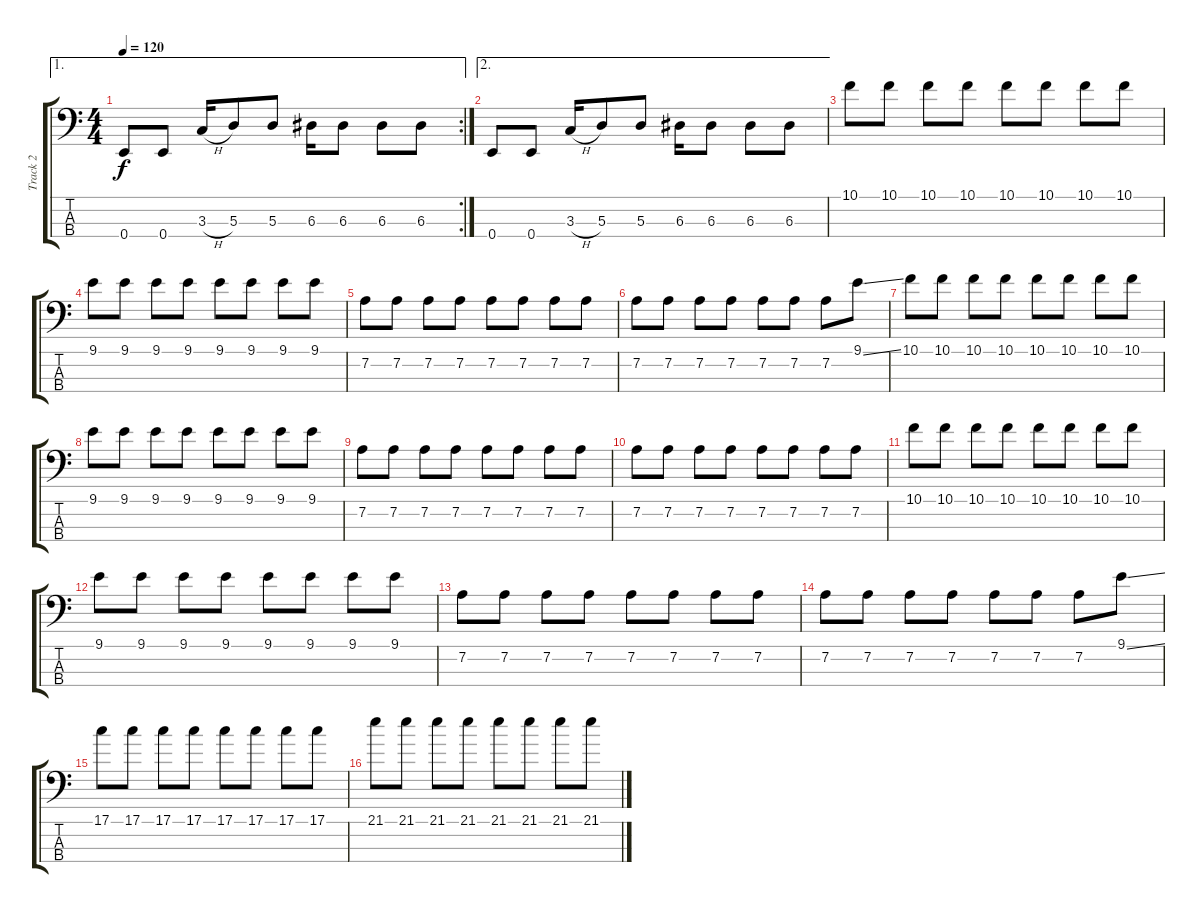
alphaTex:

\track ("Track 2" "Track 2") {instrument electricbassfinger}
\staff {score tabs}
\tuning (G2 D2 A1 E1) {hide}
\ae 1
\rc 2
\ts (4 4)
\tempo 120
\clef f4
\ks c
0.4.8{dy f} 0.4.8 3.3{h}.16 5.3.8 5.3.8 6.3.16 6.3.8 6.3.8 6.3.8 |
\ae 2
0.4.8 0.4.8 3.3{h}.16 5.3.8 5.3.8 6.3.16 6.3.8 6.3.8 6.3.8 |
10.1.8 10.1.8 10.1.8 10.1.8 10.1.8 10.1.8 10.1.8 10.1.8 |
9.1.8 9.1.8 9.1.8 9.1.8 9.1.8 9.1.8 9.1.8 9.1.8 |
7.2.8 7.2.8 7.2.8 7.2.8 7.2.8 7.2.8 7.2.8 7.2.8 |
7.2.8 7.2.8 7.2.8 7.2.8 7.2.8 7.2.8 7.2.8 9.1{ss}.8 |
10.1.8 10.1.8 10.1.8 10.1.8 10.1.8 10.1.8 10.1.8 10.1.8 |
9.1.8 9.1.8 9.1.8 9.1.8 9.1.8 9.1.8 9.1.8 9.1.8 |
7.2.8 7.2.8 7.2.8 7.2.8 7.2.8 7.2.8 7.2.8 7.2.8 |
7.2.8 7.2.8 7.2.8 7.2.8 7.2.8 7.2.8 7.2.8 7.2.8 |
10.1.8 10.1.8 10.1.8 10.1.8 10.1.8 10.1.8 10.1.8 10.1.8 |
9.1.8 9.1.8 9.1.8 9.1.8 9.1.8 9.1.8 9.1.8 9.1.8 |
7.2.8 7.2.8 7.2.8 7.2.8 7.2.8 7.2.8 7.2.8 7.2.8 |
7.2.8 7.2.8 7.2.8 7.2.8 7.2.8 7.2.8 7.2.8 9.1{ss}.8 |
17.1.8 17.1.8 17.1.8 17.1.8 17.1.8 17.1.8 17.1.8 17.1.8 |
21.1.8 21.1.8 21.1.8 21.1.8 21.1.8 21.1.8 21.1.8 21.1.8
